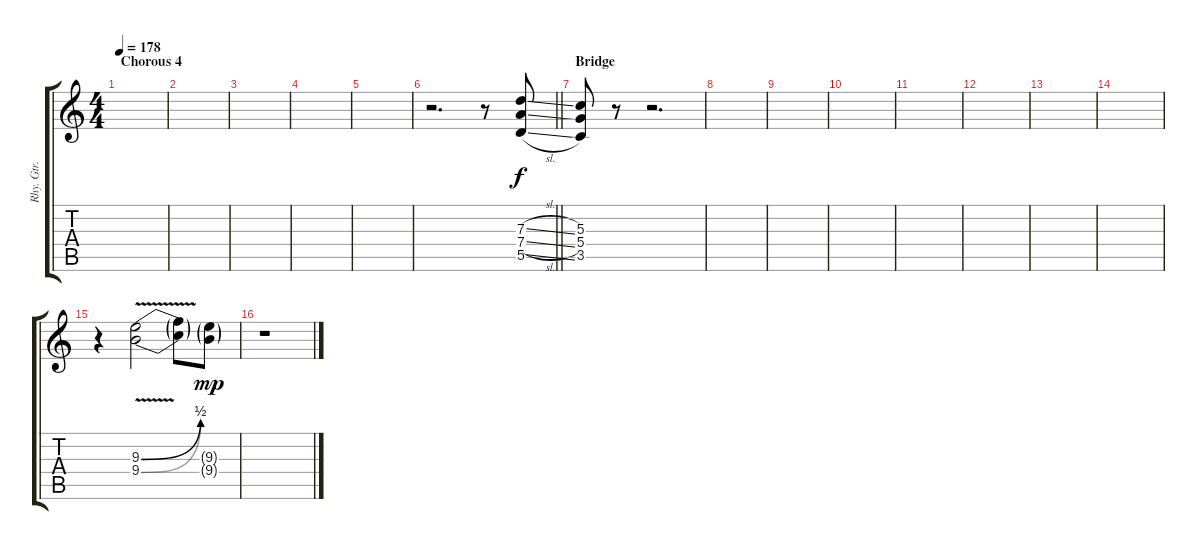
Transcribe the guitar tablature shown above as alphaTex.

\track ("Rhy. Gtr. 2" "Rhy. Gtr. ") {instrument distortionguitar}
\staff {score tabs}
\tuning (E4 B3 G3 D3 A2 D2) {hide}
\ts (4 4)
\section ("" "Chorous 4")
\tempo 178
\clef g2
\ks c
|
|
|
|
|
\barLineRight lightlight
r.2{d} r.8 (7.3{sl} 7.4{sl} 5.5{sl}).8 |
\section ("" "Bridge")
(5.3 5.4 3.5).8 r.8 r.2{d} |
|
|
|
|
|
|
|
r.4{volume 5 balance 13} (9.3{be (bend 0 0 60 2) v} 9.4{be (bend 0 0 60 2) v}).2 (9.3{t} 9.4{t}).8 (9.3{g} 9.4{g}).8{dy mp} |
r.1
